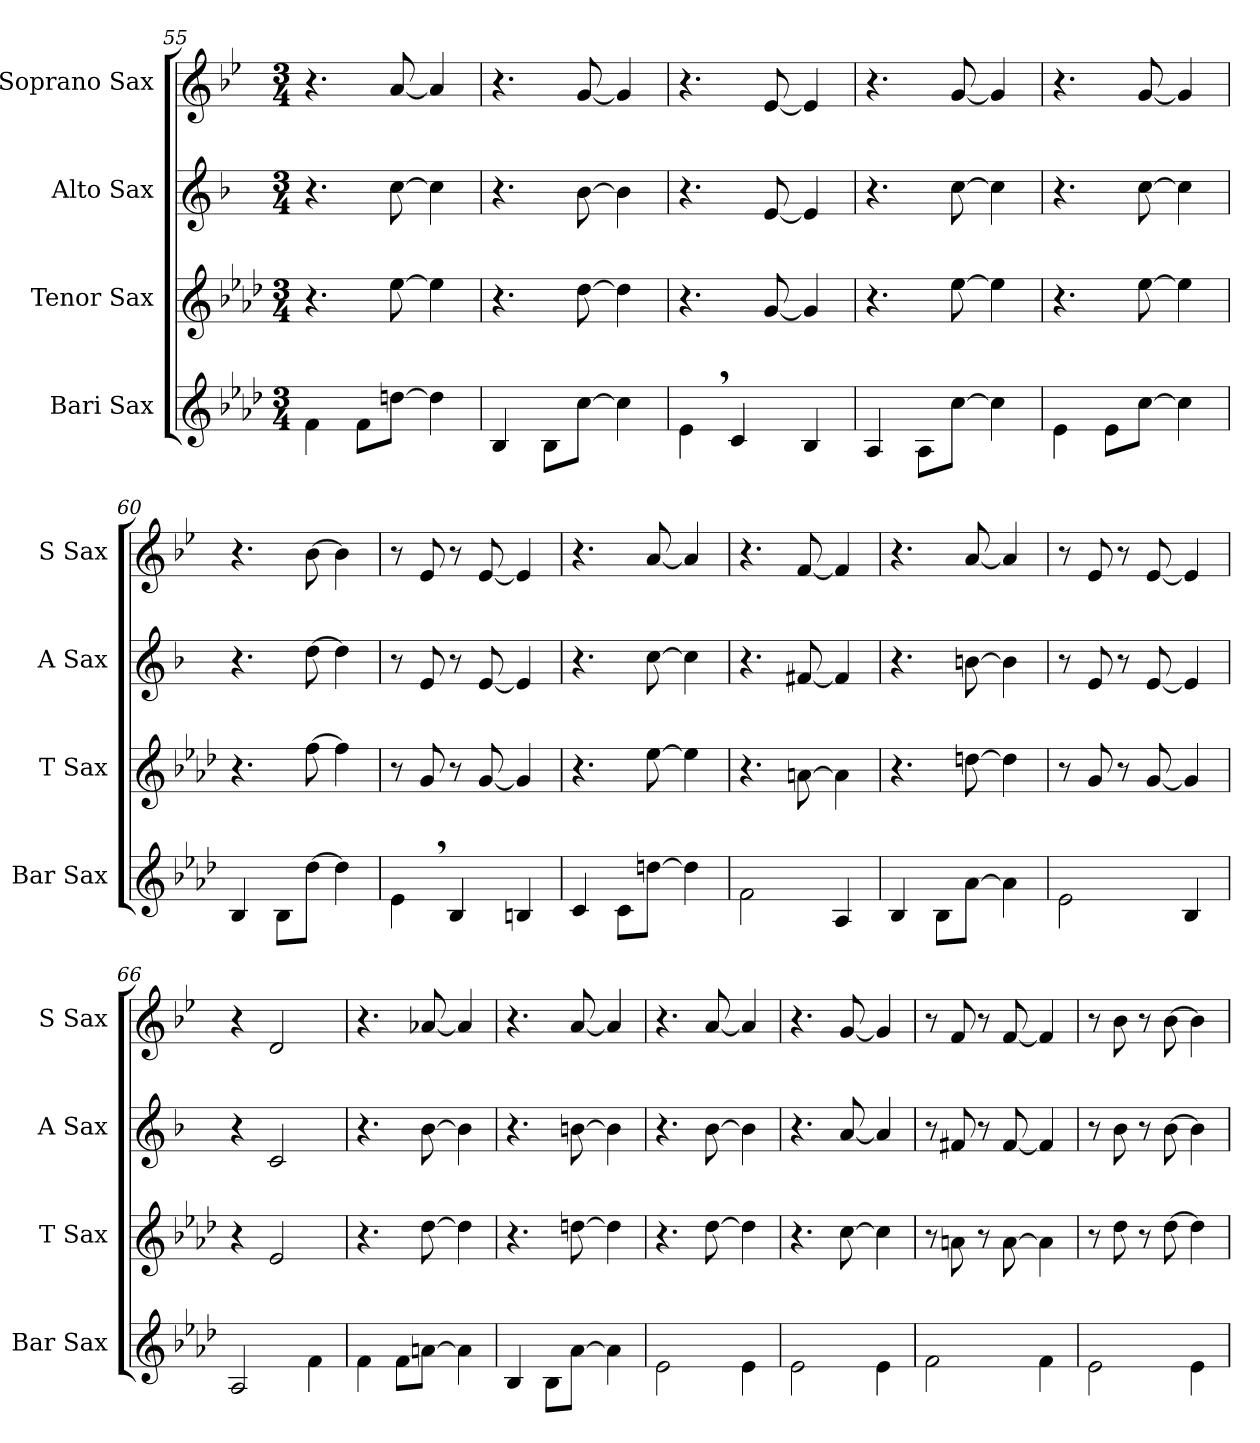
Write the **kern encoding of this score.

**kern	**kern	**kern	**kern
*part4	*part3	*part2	*part1
*staff4	*staff3	*staff2	*staff1
*I"Bari Sax	*I"Tenor Sax	*I"Alto Sax	*I"Soprano Sax
*I'Bar Sax	*I'T Sax	*I'A Sax	*I'S Sax
*clefG2	*clefG2	*clefG2	*clefG2
*ITrd12c21	*ITrd8c14	*ITrd5c9	*ITrd1c2
*k[b-e-a-d-]	*k[b-e-a-d-]	*k[b-e-a-d-]	*k[b-e-a-d-]
*A-:	*A-:	*A-:	*A-:
*M3/4	*M3/4	*M3/4	*M3/4
=55	=55	=55	=55
4F\	4.r	4.r	4.r
8F\L	.	.	.
[8dn\J	[8e-\	[8e-\	[8g/
4d\]	4e-\]	4e-\]	4g/]
=56	=56	=56	=56
4BB-/	4.r	4.r	4.r
8BB-\L	.	.	.
[8c\J	[8d-\	[8d-\	[8f/
4c\]	4d-\]	4d-\]	4f/]
=57	=57	=57	=57
4E-,>\	4.r	4.r	4.r
4C/	.	.	.
.	[8G/	[8G/	[8d-/
4BB-/	4G/]	4G/]	4d-/]
!!LO:LB:g=z
=58	=58	=58	=58
4AA-/	4.r	4.r	4.r
8AA-\L	.	.	.
[8c\J	[8e-\	[8e-\	[8f/
4c\]	4e-\]	4e-\]	4f/]
=59	=59	=59	=59
4E-\	4.r	4.r	4.r
8E-\L	.	.	.
[8c\J	[8e-\	[8e-\	[8f/
4c\]	4e-\]	4e-\]	4f/]
=60	=60	=60	=60
4BB-/	4.r	4.r	4.r
8BB-\L	.	.	.
[8d-\J	[8f\	[8f\	[8a-\
4d-\]	4f\]	4f\]	4a-\]
=61	=61	=61	=61
4E-,>\	8r	8r	8r
.	8G/	8G/	8d-/
4BB-/	8r	8r	8r
.	[8G/	[8G/	[8d-/
4BBn/	4G/]	4G/]	4d-/]
=62	=62	=62	=62
4C/	4.r	4.r	4.r
8C\L	.	.	.
[8dn\J	[8e-\	[8e-\	[8g/
4d\]	4e-\]	4e-\]	4g/]
=63	=63	=63	=63
2F\	4.r	4.r	4.r
.	[8An\	[8An/	[8e-/
4AA-/	4A\]	4A/]	4e-/]
=64	=64	=64	=64
4BB-/	4.r	4.r	4.r
8BB-\L	.	.	.
[8A-\J	[8dn\	[8dn\	[8g/
4A-\]	4d\]	4d\]	4g/]
=65	=65	=65	=65
2E-\	8r	8r	8r
.	8G/	8G/	8d-/
.	8r	8r	8r
.	[8G/	[8G/	[8d-/
4BB-/	4G/]	4G/]	4d-/]
!!LO:PB:g=z
=66	=66	=66	=66
2AA-/	4r	4r	4r
.	2E-/	2E-/	2c/
4F\	.	.	.
=67	=67	=67	=67
4F\	4.r	4.r	4.r
8F\L	.	.	.
[8An\J	[8d-\	[8d-\	[8g-X/
4A\]	4d-\]	4d-\]	4g-/]
=68	=68	=68	=68
4BB-/	4.r	4.r	4.r
8BB-\L	.	.	.
[8A-i\J	[8dn\	[8dn\	[8g/
4A-\]	4d\]	4d\]	4g/]
=69	=69	=69	=69
2E-\	4.r	4.r	4.r
.	[8d-i\	[8d-i\	[8g/
4E-\	4d-\]	4d-\]	4g/]
=70	=70	=70	=70
2E-\	4.r	4.r	4.r
.	[8c\	[8c/	[8f/
4E-\	4c\]	4c/]	4f/]
=71	=71	=71	=71
2F\	8r	8r	8r
.	8An\	8An/	8e-/
.	8r	8r	8r
.	[8A\	[8A/	[8e-/
4F\	4A\]	4A/]	4e-/]
=72	=72	=72	=72
2E-\	8r	8r	8r
.	8d-\	8d-\	8a-\
.	8r	8r	8r
.	[8d-\	[8d-\	[8a-\
4E-\	4d-\]	4d-\]	4a-\]
=	=	=	=
*-	*-	*-	*-
